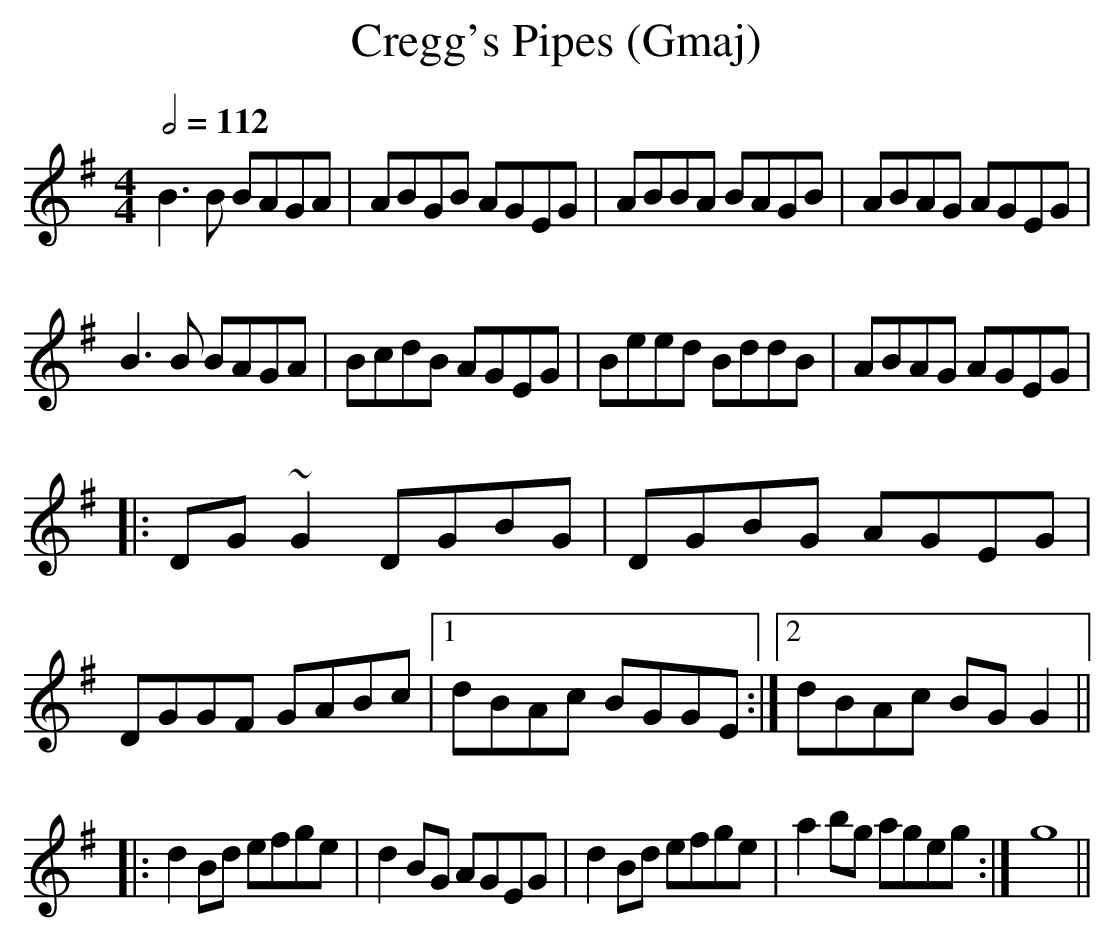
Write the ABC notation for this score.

X:1
T:Cregg's Pipes (Gmaj) %13
Q:1/2=112
M:4/4
L:1/8
K:Gmaj
B3B BAGA|ABGB AGEG|ABBA BAGB|ABAG AGEG|
B3B BAGA|BcdB AGEG|Beed BddB|ABAG AGEG|
|:DG~G2 DGBG|DGBG AGEG|DGGF GABc|1dBAc BGGE:|2dBAc BGG2||
|:d2Bd efge|d2BG AGEG|d2Bd efge|a2bg ageg:|g8||
